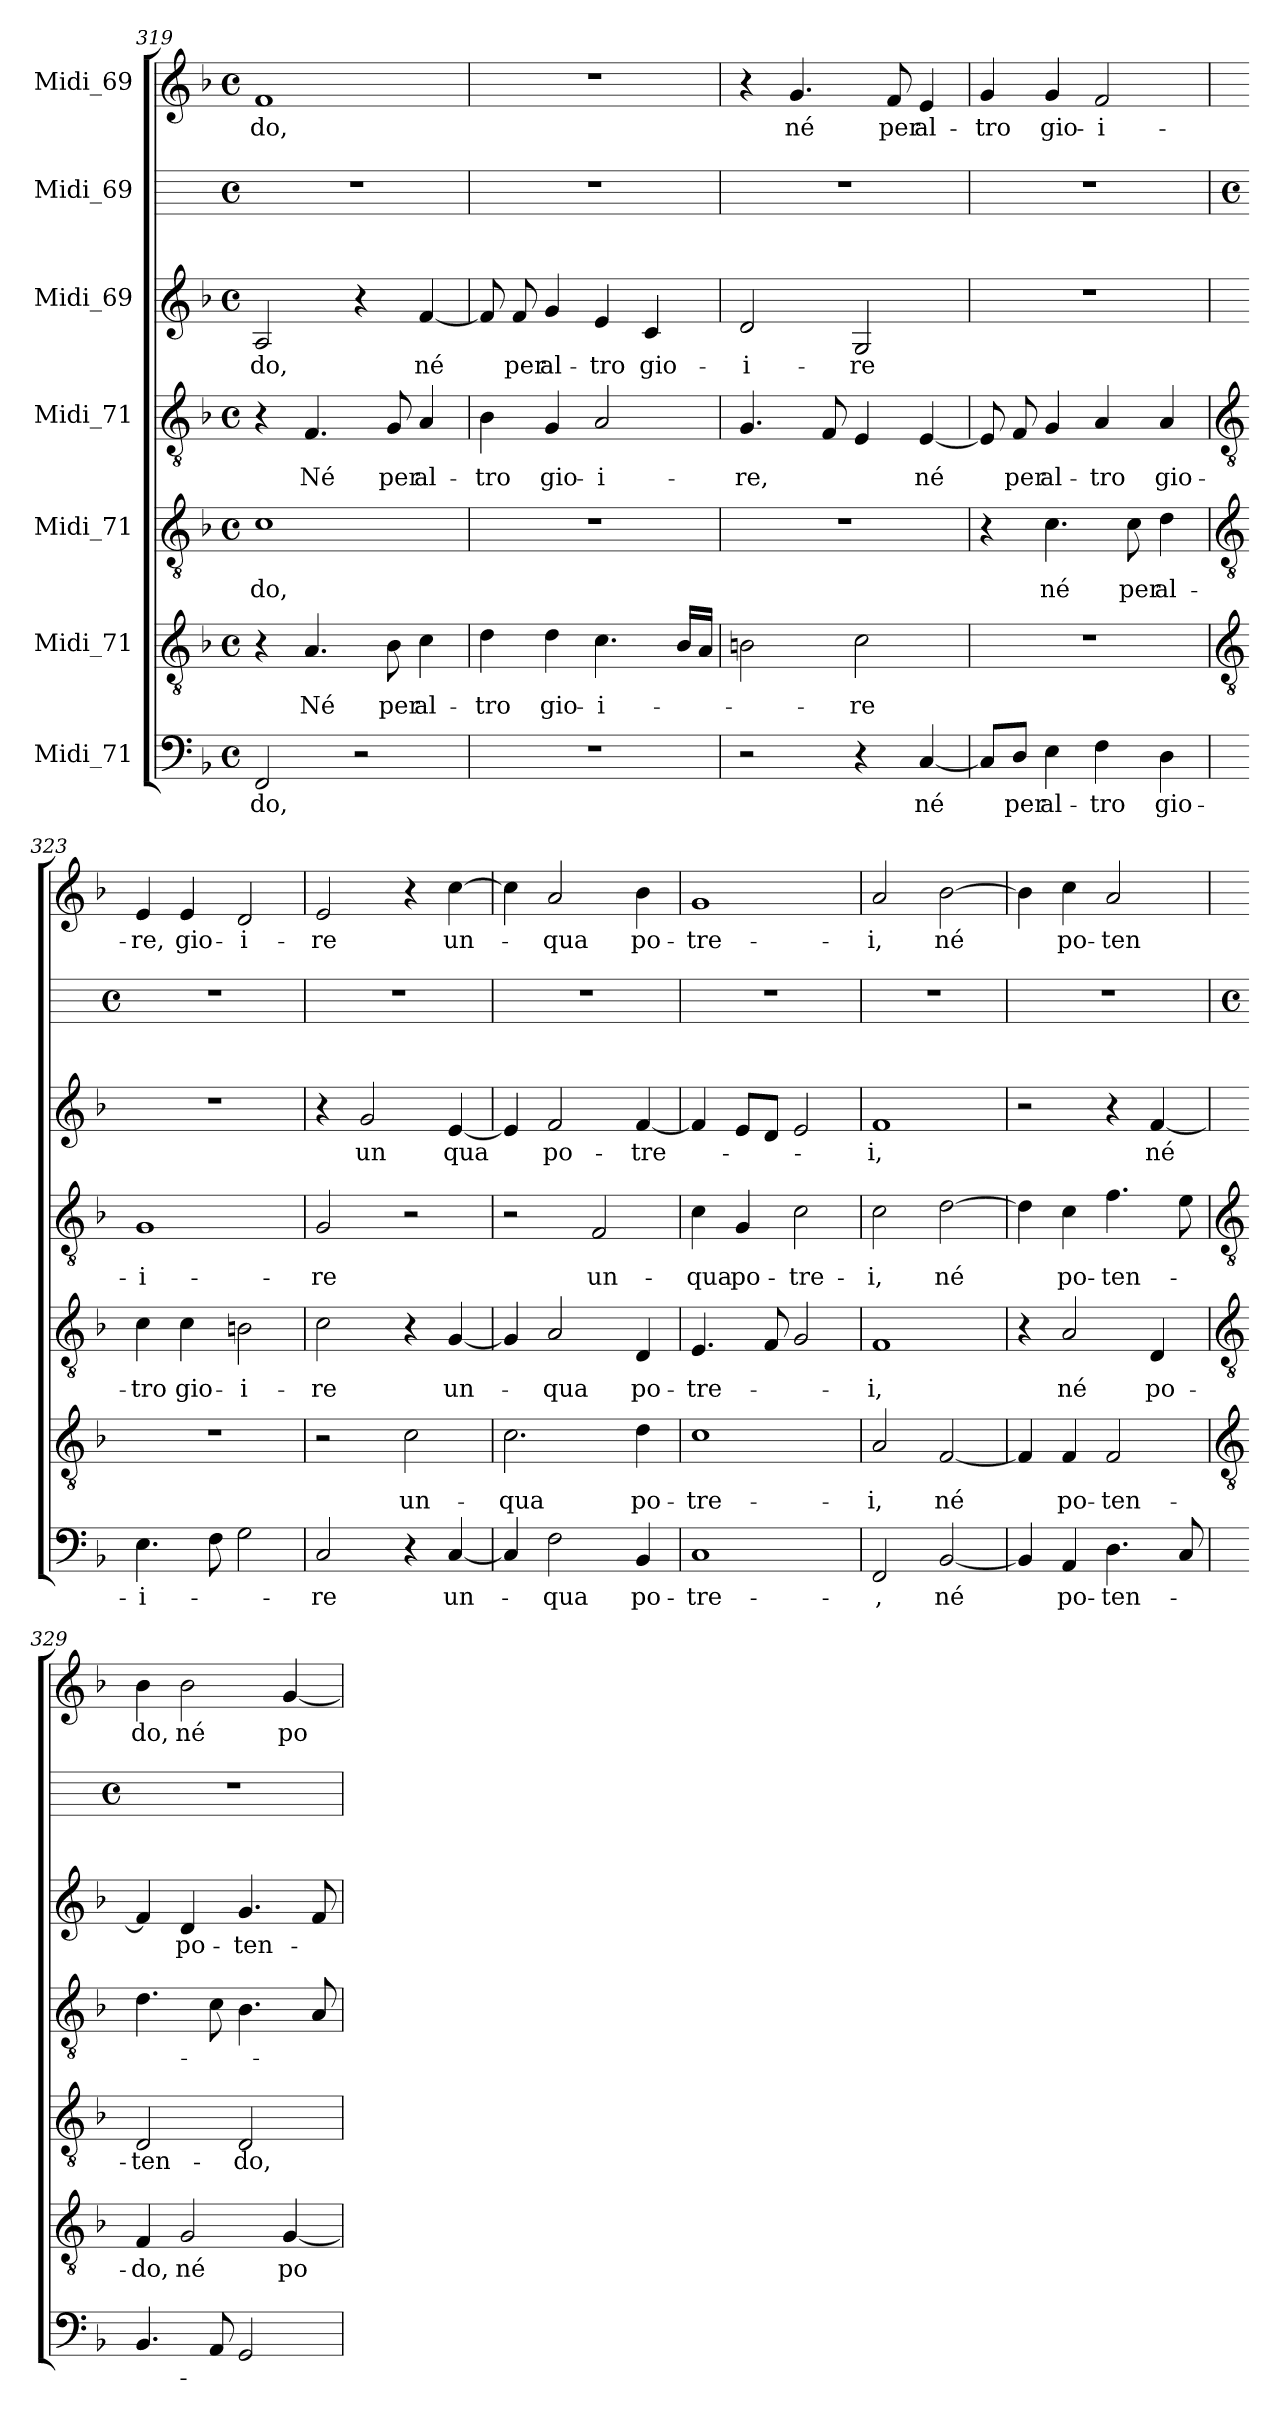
**kern	**text	**kern	**text	**kern	**text	**kern	**text	**kern	**text	**kern	**kern	**text
*part7	*part7	*part6	*part6	*part5	*part5	*part4	*part4	*part3	*part3	*part2	*part1	*part1
*staff7	*staff7	*staff6	*staff6	*staff5	*staff5	*staff4	*staff4	*staff3	*staff3	*staff2	*staff1	*staff1
*I"Midi_71	*	*I"Midi_71	*	*I"Midi_71	*	*I"Midi_71	*	*I"Midi_69	*	*I"Midi_69	*I"Midi_69	*
*clefF4	*	*clefGv2	*	*clefGv2	*	*clefGv2	*	*clefG2	*	*	*clefG2	*
*k[b-]	*	*k[b-]	*	*k[b-]	*	*k[b-]	*	*k[b-]	*	*	*k[b-]	*
*F:	*	*F:	*	*F:	*	*F:	*	*F:	*	*	*F:	*
*M4/4	*	*M4/4	*	*M4/4	*	*M4/4	*	*M4/4	*	*M4/4	*M4/4	*
*met(c)	*	*met(c)	*	*met(c)	*	*met(c)	*	*met(c)	*	*met(c)	*met(c)	*
=319	=319	=319	=319	=319	=319	=319	=319	=319	=319	=319	=319	=319
!	!LO:LY:b	!	!	!	!LO:LY:b	!	!	!	!LO:LY:b	!	!	!LO:LY:b
2FF	-do,	4r	.	1c	-do,	4r	.	2A	-do,	1r	1f	-do,
!	!	!	!LO:LY:b	!	!	!	!LO:LY:b	!	!	!	!	!
.	.	4.A	Né	.	.	4.F	Né	.	.	.	.	.
2r	.	.	.	.	.	.	.	4r	.	.	.	.
!	!	!	!LO:LY:b	!	!	!	!LO:LY:b	!	!	!	!	!
.	.	8B-	per	.	.	8G	per	.	.	.	.	.
!	!	!	!LO:LY:b	!	!	!	!LO:LY:b	!	!LO:LY:b	!	!	!
.	.	4c	al-	.	.	4A	al-	[4f	né	.	.	.
=320	=320	=320	=320	=320	=320	=320	=320	=320	=320	=320	=320	=320
!	!	!	!LO:LY:b	!	!	!	!LO:LY:b	!	!	!	!	!
1r	.	4d	-tro	1r	.	4B-	-tro	8f]	.	1r	1r	.
!	!	!	!	!	!	!	!	!	!LO:LY:b	!	!	!
.	.	.	.	.	.	.	.	8f	per	.	.	.
!	!	!	!LO:LY:b	!	!	!	!LO:LY:b	!	!LO:LY:b	!	!	!
.	.	4d	gio-	.	.	4G	gio-	4g	al-	.	.	.
!	!	!	!LO:LY:b	!	!	!	!LO:LY:b	!	!LO:LY:b	!	!	!
.	.	4.c	-i-	.	.	2A	-i-	4e	-tro	.	.	.
!	!	!	!	!	!	!	!	!	!LO:LY:b	!	!	!
.	.	.	.	.	.	.	.	4c	gio-	.	.	.
.	.	16B-LL	.	.	.	.	.	.	.	.	.	.
.	.	16AJJ	.	.	.	.	.	.	.	.	.	.
=321	=321	=321	=321	=321	=321	=321	=321	=321	=321	=321	=321	=321
!	!	!	!	!	!	!	!LO:LY:b	!	!LO:LY:b	!	!	!
2r	.	2Bn	.	1r	.	4.G	-re,	2d	-i-	1r	4r	.
!	!	!	!	!	!	!	!	!	!	!	!	!LO:LY:b
.	.	.	.	.	.	.	.	.	.	.	4.g	né
.	.	.	.	.	.	8F	.	.	.	.	.	.
!	!	!	!LO:LY:b	!	!	!	!	!	!LO:LY:b	!	!	!
4r	.	2c	-re	.	.	4E	.	2G	-re	.	.	.
!	!	!	!	!	!	!	!	!	!	!	!	!LO:LY:b
.	.	.	.	.	.	.	.	.	.	.	8f	per
!	!LO:LY:b	!	!	!	!	!	!LO:LY:b	!	!	!	!	!LO:LY:b
[4C	né	.	.	.	.	[4E	né	.	.	.	4e	al-
=322	=322	=322	=322	=322	=322	=322	=322	=322	=322	=322	=322	=322
!	!	!	!	!	!	!	!	!	!	!	!	!LO:LY:b
8CL]	.	1r	.	4r	.	8E]	.	1r	.	1r	4g	-tro
!	!LO:LY:b	!	!	!	!	!	!LO:LY:b	!	!	!	!	!
8DJ	per	.	.	.	.	8F	per	.	.	.	.	.
!	!LO:LY:b	!	!	!	!LO:LY:b	!	!LO:LY:b	!	!	!	!	!LO:LY:b
4E	al-	.	.	4.c	né	4G	al-	.	.	.	4g	gio-
!	!LO:LY:b	!	!	!	!	!	!LO:LY:b	!	!	!	!	!LO:LY:b
4F	-tro	.	.	.	.	4A	-tro	.	.	.	2f	-i-
!	!	!	!	!	!LO:LY:b	!	!	!	!	!	!	!
.	.	.	.	8c	per	.	.	.	.	.	.	.
!	!LO:LY:b	!	!	!	!LO:LY:b	!	!LO:LY:b	!	!	!	!	!
4D	gio-	.	.	4d	al-	4A	gio-	.	.	.	.	.
!!LO:LB:g=z
=323	=323	=323	=323	=323	=323	=323	=323	=323	=323	=323	=323	=323
*	*	*clefGv2	*	*clefGv2	*	*clefGv2	*	*	*	*	*	*
*	*	*	*	*	*	*	*	*	*	*M4/4	*	*
*	*	*	*	*	*	*	*	*	*	*met(c)	*	*
!	!LO:LY:b	!	!	!	!LO:LY:b	!	!LO:LY:b	!	!	!	!	!LO:LY:b
4.E	-i-	1r	.	4c	-tro	1G	-i-	1r	.	1r	4e	-re,
!	!	!	!	!	!LO:LY:b	!	!	!	!	!	!	!LO:LY:b
.	.	.	.	4c	gio-	.	.	.	.	.	4e	gio-
8F	.	.	.	.	.	.	.	.	.	.	.	.
!	!	!	!	!	!LO:LY:b	!	!	!	!	!	!	!LO:LY:b
2G	.	.	.	2Bn	-i-	.	.	.	.	.	2d	-i-
=324	=324	=324	=324	=324	=324	=324	=324	=324	=324	=324	=324	=324
!	!LO:LY:b	!	!	!	!LO:LY:b	!	!LO:LY:b	!	!	!	!	!LO:LY:b
2C	-re	2r	.	2c	-re	2G	-re	4r	.	1r	2e	-re
!	!	!	!	!	!	!	!	!	!LO:LY:b	!	!	!
.	.	.	.	.	.	.	.	2g	un	.	.	.
!	!	!	!LO:LY:b	!	!	!	!	!	!	!	!	!
4r	.	2c	un-	4r	.	2r	.	.	.	.	4r	.
!	!LO:LY:b	!	!	!	!LO:LY:b	!	!	!	!LO:LY:b	!	!	!LO:LY:b
[4C	un-	.	.	[4G	un-	.	.	[4e	qua	.	[4cc	un-
=325	=325	=325	=325	=325	=325	=325	=325	=325	=325	=325	=325	=325
!	!	!	!LO:LY:b	!	!	!	!	!	!	!	!	!
4C]	.	2.c	-qua	4G]	.	2r	.	4e]	.	1r	4cc]	.
!	!LO:LY:b	!	!	!	!LO:LY:b	!	!	!	!LO:LY:b	!	!	!LO:LY:b
2F	-qua	.	.	2A	-qua	.	.	2f	po-	.	2a	-qua
!	!	!	!	!	!	!	!LO:LY:b	!	!	!	!	!
.	.	.	.	.	.	2F	un-	.	.	.	.	.
!	!LO:LY:b	!	!LO:LY:b	!	!LO:LY:b	!	!	!	!LO:LY:b	!	!	!LO:LY:b
4BB-	po-	4d	po-	4D	po-	.	.	[4f	-tre-	.	4b-	po-
=326	=326	=326	=326	=326	=326	=326	=326	=326	=326	=326	=326	=326
!	!LO:LY:b	!	!LO:LY:b	!	!LO:LY:b	!	!LO:LY:b	!	!	!	!	!LO:LY:b
1C	-tre-	1c	-tre-	4.E	-tre-	4c	-qua	4f]	.	1r	1g	-tre-
!	!	!	!	!	!	!	!LO:LY:b	!	!	!	!	!
.	.	.	.	.	.	4G	po-	8eL	.	.	.	.
.	.	.	.	8F	.	.	.	8dJ	.	.	.	.
!	!	!	!	!	!	!	!LO:LY:b	!	!	!	!	!
.	.	.	.	2G	.	2c	-tre-	2e	.	.	.	.
=327	=327	=327	=327	=327	=327	=327	=327	=327	=327	=327	=327	=327
!	!LO:LY:b	!	!LO:LY:b	!	!LO:LY:b	!	!LO:LY:b	!	!LO:LY:b	!	!	!LO:LY:b
2FF	-,	2A	-i,	1F	-i,	2c	-i,	1f	-i,	1r	2a	-i,
!	!LO:LY:b	!	!LO:LY:b	!	!	!	!LO:LY:b	!	!	!	!	!LO:LY:b
[2BB-	né	[2F	né	.	.	[2d	né	.	.	.	[2b-	né
=328	=328	=328	=328	=328	=328	=328	=328	=328	=328	=328	=328	=328
4BB-]	.	4F]	.	4r	.	4d]	.	2r	.	1r	4b-]	.
!	!LO:LY:b	!	!LO:LY:b	!	!LO:LY:b	!	!LO:LY:b	!	!	!	!	!LO:LY:b
4AA	po-	4F	po-	2A	né	4c	po-	.	.	.	4cc	po-
!	!LO:LY:b	!	!LO:LY:b	!	!	!	!LO:LY:b	!	!	!	!	!LO:LY:b
4.D	-ten-	2F	-ten-	.	.	4.f	-ten-	4r	.	.	2a	-ten
!	!	!	!	!	!LO:LY:b	!	!	!	!LO:LY:b	!	!	!
.	.	.	.	4D	po-	.	.	[4f	né	.	.	.
8C	.	.	.	.	.	8e	.	.	.	.	.	.
!!LO:LB:g=z
=329	=329	=329	=329	=329	=329	=329	=329	=329	=329	=329	=329	=329
*	*	*clefGv2	*	*clefGv2	*	*clefGv2	*	*	*	*	*	*
*	*	*	*	*	*	*	*	*	*	*M4/4	*	*
*	*	*	*	*	*	*	*	*	*	*met(c)	*	*
!	!	!	!LO:LY:b	!	!LO:LY:b	!	!	!	!	!	!	!LO:LY:b
4.BB-	.	4F	-do,	2D	-ten-	4.d	.	4f]	.	1r	4b-	do,
!	!	!	!LO:LY:b	!	!	!	!	!	!LO:LY:b	!	!	!LO:LY:b
.	.	2G	né	.	.	.	.	4d	po-	.	2b-	né
8AA	.	.	.	.	.	8c	.	.	.	.	.	.
!	!	!	!	!	!LO:LY:b	!	!	!	!LO:LY:b	!	!	!
2GG	.	.	.	2D	-do,	4.B-	.	4.g	-ten-	.	.	.
!	!	!	!LO:LY:b	!	!	!	!	!	!	!	!	!LO:LY:b
.	.	[4G	po-	.	.	.	.	.	.	.	[4g	po-
.	.	.	.	.	.	8A	.	8f	.	.	.	.
=	=	=	=	=	=	=	=	=	=	=	=	=
*-	*-	*-	*-	*-	*-	*-	*-	*-	*-	*-	*-	*-
